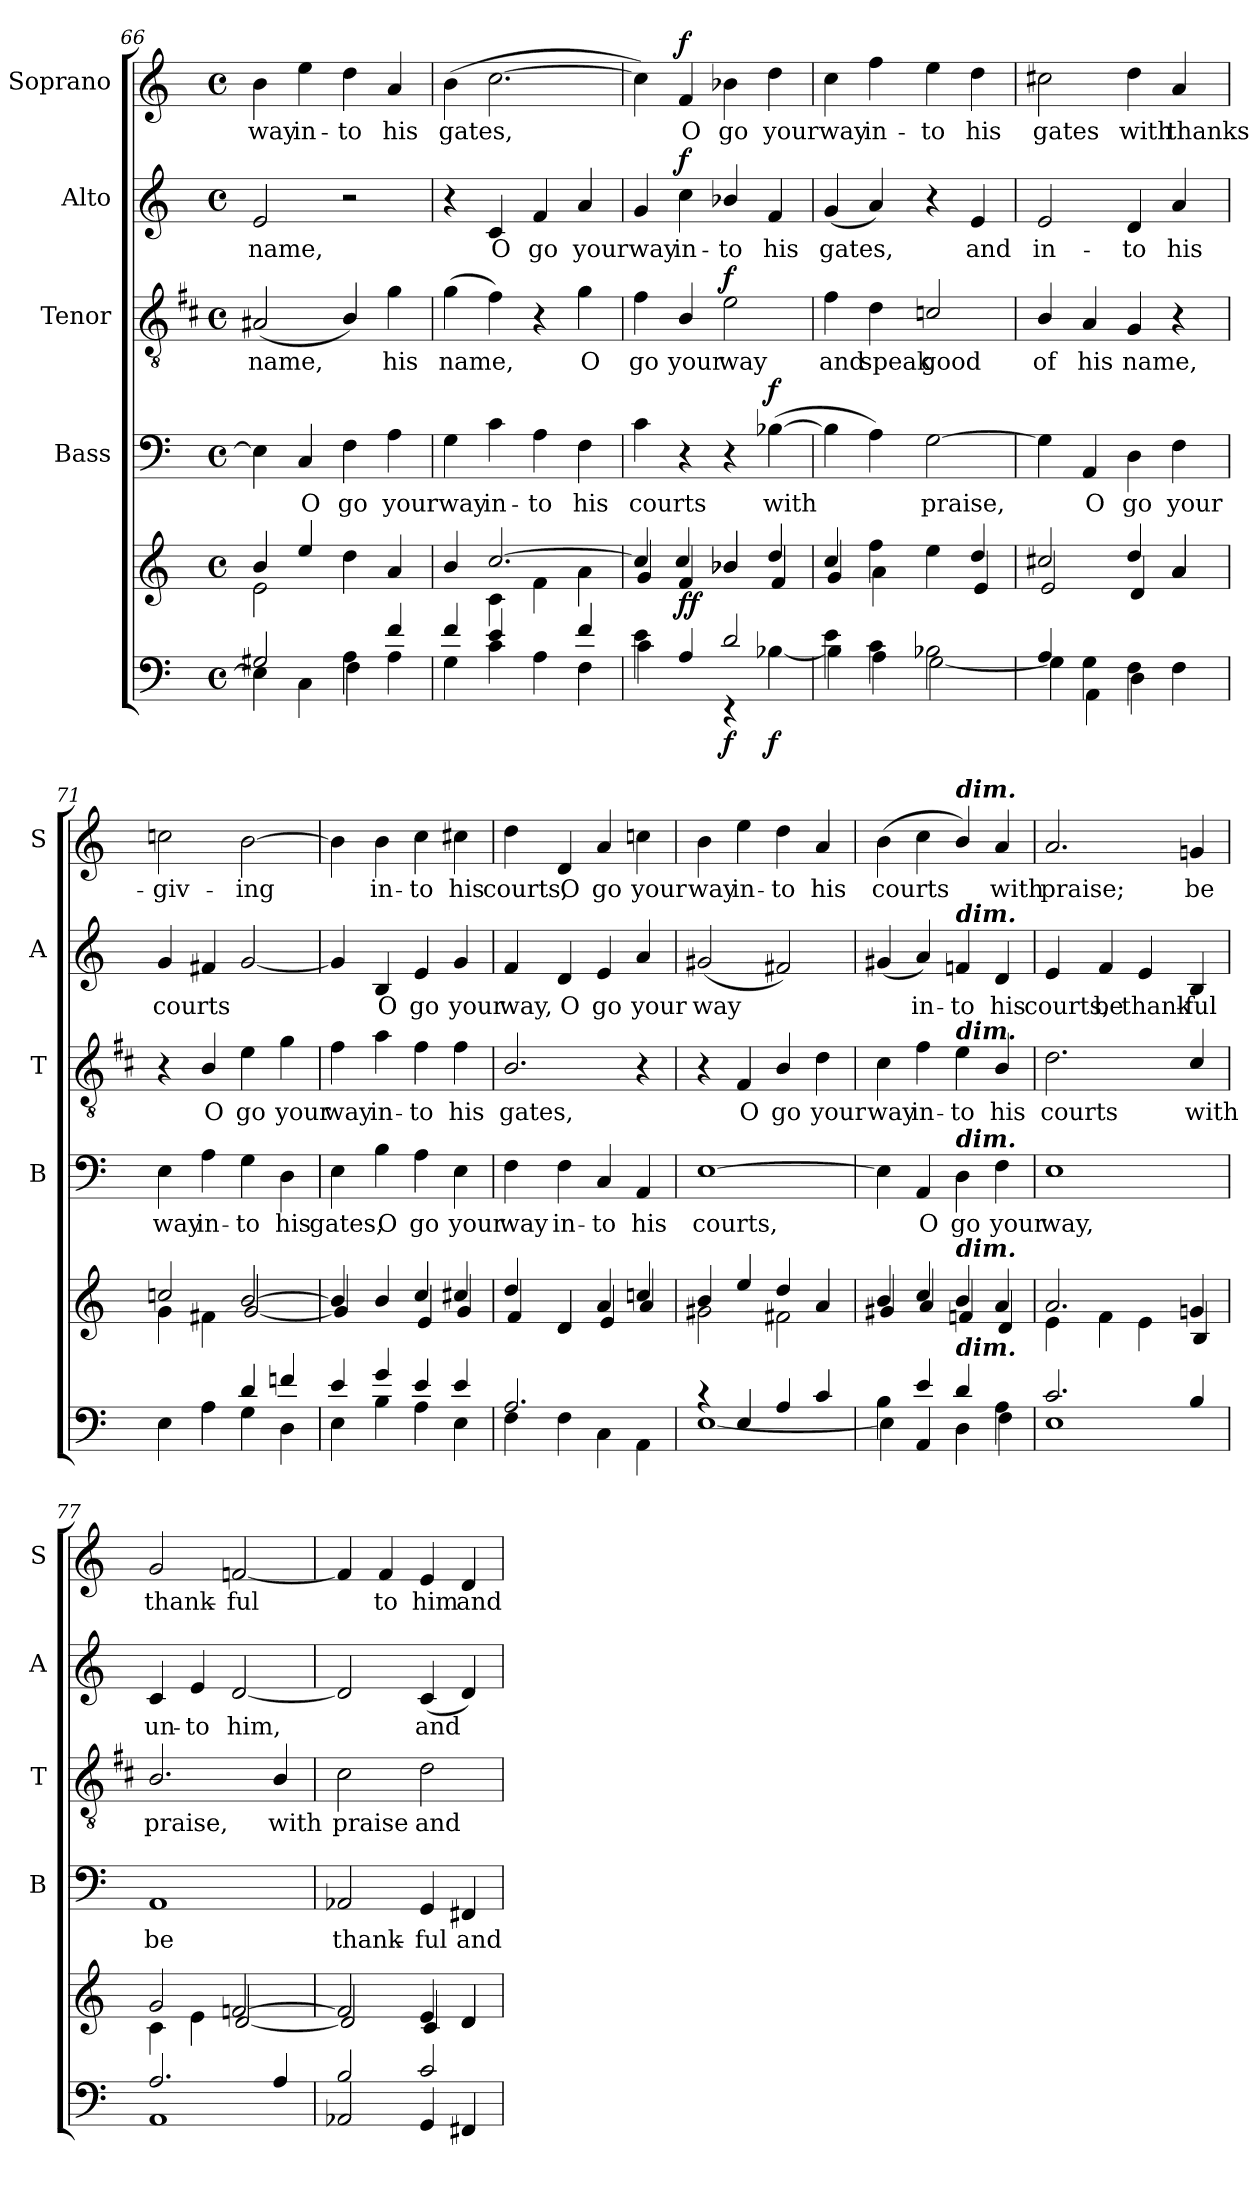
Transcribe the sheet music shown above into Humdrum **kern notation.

**kern	**dynam	**kern	**dynam	**kern	**text	**dynam	**kern	**text	**dynam	**kern	**text	**dynam	**kern	**text	**dynam
*part6	*part6	*part5	*part5	*part4	*part4	*part4	*part3	*part3	*part3	*part2	*part2	*part2	*part1	*part1	*part1
*staff6	*staff6	*staff5	*staff5	*staff4	*staff4	*staff4	*staff3	*staff3	*staff3	*staff2	*staff2	*staff2	*staff1	*staff1	*staff1
*	*	*	*	*I"Bass	*	*	*I"Tenor	*	*	*I"Alto	*	*	*I"Soprano	*	*
*	*	*	*	*I'B	*	*	*I'T	*	*	*I'A	*	*	*I'S	*	*
*clefF4	*	*clefG2	*	*clefF4	*	*	*clefGv2	*	*	*clefG2	*	*	*clefG2	*	*
*	*	*	*	*	*	*	*ITrd1c2	*	*	*	*	*	*	*	*
*k[]	*	*k[]	*	*k[]	*	*	*k[]	*	*	*k[]	*	*	*k[]	*	*
*C:	*	*C:	*	*C:	*	*	*C:	*	*	*C:	*	*	*C:	*	*
*M4/4	*	*M4/4	*	*M4/4	*	*	*M4/4	*	*	*M4/4	*	*	*M4/4	*	*
*met(c)	*	*met(c)	*	*met(c)	*	*	*met(c)	*	*	*met(c)	*	*	*met(c)	*	*
=66	=66	=66	=66	=66	=66	=66	=66	=66	=66	=66	=66	=66	=66	=66	=66
*^	*	*^	*	*	*	*	*	*	*	*	*	*	*	*	*
!	!	!	!	!	!	!	!	!	!	!LO:LY:b	!	!	!LO:LY:b	!	!	!LO:LY:b	!
2G#X/	4E\]	.	4b/	2e\	.	4E\]	.	.	(<2G#X/	name,	.	2e/	name,	.	4b\	way	.
!	!	!	!	!	!	!	!LO:LY:b	!	!	!	!	!	!	!	!	!LO:LY:b	!
.	4C\	.	4ee/	.	.	4C/	O	.	.	.	.	.	.	.	4ee\	in-	.
!	!	!	!	!	!	!	!LO:LY:b	!	!	!	!	!	!	!	!	!LO:LY:b	!
4A\	4F\	.	4dd\	2ryy	.	4F\	go	.	4A/)	.	.	2r	.	.	4dd\	-to	.
!	!	!	!	!	!	!	!LO:LY:b	!	!	!LO:LY:b	!	!	!	!	!	!LO:LY:b	!
4f/	4A\	.	4a/	.	.	4A\	your	.	4f\	his	.	.	.	.	4a/	his	.
!!LO:PB:g=z
=67	=67	=67	=67	=67	=67	=67	=67	=67	=67	=67	=67	=67	=67	=67	=67	=67	=67
!	!	!	!	!	!	!	!LO:LY:b	!	!	!LO:LY:b	!	!	!	!	!	!LO:LY:b	!
4f/	4G\	.	4b/	4ryy	.	4G\	way	.	(>4f\	name,	.	4r	.	.	(>4b\	gates,	.
!	!	!	!	!	!	!	!LO:LY:b	!	!	!	!	!	!LO:LY:b	!	!	!	!
4e/	4c\	.	[2.cc/	4c\	.	4c\	in-	.	4e\)	.	.	4c/	O	.	[2.cc\	.	.
!	!	!	!	!	!	!	!LO:LY:b	!	!	!	!	!	!LO:LY:b	!	!	!	!
4ryy	4A\	.	.	4f\	.	4A\	-to	.	4r	.	.	4f/	go	.	.	.	.
!	!	!	!	!	!	!	!LO:LY:b	!	!	!LO:LY:b	!	!	!LO:LY:b	!	!	!	!
4f/	4F\	.	.	4a\	.	4F\	his	.	4f\	O	.	4a/	your	.	.	.	.
=68	=68	=68	=68	=68	=68	=68	=68	=68	=68	=68	=68	=68	=68	=68	=68	=68	=68
!	!	!	!	!	!	!	!LO:LY:b	!	!	!LO:LY:b	!	!	!LO:LY:b	!	!	!	!
4e\	4c\	.	4cc/]	4g/	.	4c\	courts	.	4e\	go	.	4g/	way	.	4cc\])	.	.
!	!	!	!	!	!LO:DY:b	!	!	!	!	!LO:LY:b	!	!	!LO:LY:b	!	!	!LO:LY:b	!
!	!	!	!	!	!LO:DY:n=1:b	!	!	!	!	!	!	!	!	!LO:DY:b	!	!	!LO:DY:b
4A/	4ryy	.	4f/	4cc/	f f	4r	.	.	4A/	your	.	4cc\	in-	f	4f/	O	f
!	!	!LO:DY:b	!	!	!	!	!	!	!	!LO:LY:b	!LO:DY:b	!	!LO:LY:b	!	!	!LO:LY:b	!
2d/	4rEE	f	4b-X/	4b-/	.	4r	.	.	2d\	way	f	4b-X/	-to	.	4b-X\	go	.
!	!	!LO:DY:b	!	!	!	!	!LO:LY:b	!LO:DY:b	!	!	!	!	!LO:LY:b	!	!	!LO:LY:b	!
.	[4B-X\	f	4dd/	4f/	.	(>[4B-X\	with	f	.	.	.	4f/	his	.	4dd\	your	.
=69	=69	=69	=69	=69	=69	=69	=69	=69	=69	=69	=69	=69	=69	=69	=69	=69	=69
!	!	!	!	!	!	!	!	!	!	!LO:LY:b	!	!	!LO:LY:b	!	!	!LO:LY:b	!
4e\	4B-\]	.	4cc/	4g/	.	4B-\]	.	.	4e\	and	.	(<4g/	gates,	.	4cc\	way	.
!	!	!	!	!	!	!	!	!	!	!LO:LY:b	!	!	!	!	!	!LO:LY:b	!
4c\	4A\	.	4ff\	4a\	.	4A\)	.	.	4c\	speak	.	4a/)	.	.	4ff\	in-	.
!	!	!	!	!	!	!	!LO:LY:b	!	!	!LO:LY:b	!	!	!	!	!	!LO:LY:b	!
2B-X\	[2G\	.	4ee\	4ryy	.	[2G\	praise,	.	2B-X/	good	.	4r	.	.	4ee\	-to	.
!	!	!	!	!	!	!	!	!	!	!	!	!	!LO:LY:b	!	!	!LO:LY:b	!
.	.	.	4dd/	4e/	.	.	.	.	.	.	.	4e/	and	.	4dd\	his	.
=70	=70	=70	=70	=70	=70	=70	=70	=70	=70	=70	=70	=70	=70	=70	=70	=70	=70
!	!	!	!	!	!	!	!	!	!	!LO:LY:b	!	!	!LO:LY:b	!	!	!LO:LY:b	!
4A/	4G\]	.	2cc#X/	2e/	.	4G\]	.	.	4A/	of	.	2e/	in-	.	2cc#X\	gates	.
!	!	!	!	!	!	!	!LO:LY:b	!	!	!LO:LY:b	!	!	!	!	!	!	!
4G\	4AA\	.	.	.	.	4AA/	O	.	4G/	his	.	.	.	.	.	.	.
!	!	!	!	!	!	!	!LO:LY:b	!	!	!LO:LY:b	!	!	!LO:LY:b	!	!	!LO:LY:b	!
4F\	4D\	.	4dd/	4d/	.	4D\	go	.	4F/	name,	.	4d/	-to	.	4dd\	with	.
!	!	!	!	!	!	!	!LO:LY:b	!	!	!	!	!	!LO:LY:b	!	!	!LO:LY:b	!
4ryy	4F\	.	4a/	4a/	.	4F\	your	.	4r	.	.	4a/	his	.	4a/	thanks-	.
=71	=71	=71	=71	=71	=71	=71	=71	=71	=71	=71	=71	=71	=71	=71	=71	=71	=71
!	!	!	!	!	!	!	!LO:LY:b	!	!	!	!	!	!LO:LY:b	!	!	!LO:LY:b	!
4ryy	4E\	.	2ccni/	4g\	.	4E\	way	.	4r	.	.	4g/	courts	.	2ccni\	-giv-	.
!	!	!	!	!	!	!	!LO:LY:b	!	!	!LO:LY:b	!	!	!	!	!	!	!
4A\	4A\	.	.	4f#X\	.	4A\	in-	.	4A/	O	.	4f#X/	.	.	.	.	.
!	!	!	!	!	!	!	!LO:LY:b	!	!	!LO:LY:b	!	!	!	!	!	!LO:LY:b	!
4d/	4G\	.	[2b/	[2g/	.	4G\	-to	.	4d\	go	.	[2g/	.	.	[2b\	-ing	.
!	!	!	!	!	!	!	!LO:LY:b	!	!	!LO:LY:b	!	!	!	!	!	!	!
4fn/	4D\	.	.	.	.	4D\	his	.	4f\	your	.	.	.	.	.	.	.
!!LO:LB:g=z
=72	=72	=72	=72	=72	=72	=72	=72	=72	=72	=72	=72	=72	=72	=72	=72	=72	=72
!	!	!	!	!	!	!	!LO:LY:b	!	!	!LO:LY:b	!	!	!	!	!	!	!
4e/	4E\	.	4b/]	4g/]	.	4E\	gates,	.	4e\	way	.	4g/]	.	.	4b\]	.	.
!	!	!	!	!	!	!	!LO:LY:b	!	!	!LO:LY:b	!	!	!LO:LY:b	!	!	!LO:LY:b	!
4g/	4B\	.	4b/	4B\yy	.	4B\	O	.	4g\	in-	.	4B/	O	.	4b\	in-	.
!	!	!	!	!	!	!	!LO:LY:b	!	!	!LO:LY:b	!	!	!LO:LY:b	!	!	!LO:LY:b	!
4e/	4A\	.	4cc/	4e/	.	4A\	go	.	4e\	-to	.	4e/	go	.	4cc\	-to	.
!	!	!	!	!	!	!	!LO:LY:b	!	!	!LO:LY:b	!	!	!LO:LY:b	!	!	!LO:LY:b	!
4e/	4E\	.	4cc#X/	4g/	.	4E\	your	.	4e\	his	.	4g/	your	.	4cc#X\	his	.
=73	=73	=73	=73	=73	=73	=73	=73	=73	=73	=73	=73	=73	=73	=73	=73	=73	=73
!	!	!	!	!	!	!	!LO:LY:b	!	!	!LO:LY:b	!	!	!LO:LY:b	!	!	!LO:LY:b	!
2.A/	4F\	.	4dd/	4f/	.	4F\	way	.	2.A/	gates,	.	4f/	way,	.	4dd\	courts,	.
!	!	!	!	!	!	!	!LO:LY:b	!	!	!	!	!	!LO:LY:b	!	!	!LO:LY:b	!
.	4F\	.	4d/	4d/	.	4F\	in-	.	.	.	.	4d/	O	.	4d/	O	.
!	!	!	!	!	!	!	!LO:LY:b	!	!	!	!	!	!LO:LY:b	!	!	!LO:LY:b	!
.	4C\	.	4a/	4e/	.	4C/	-to	.	.	.	.	4e/	go	.	4a/	go	.
!	!	!	!	!	!	!	!LO:LY:b	!	!	!	!	!	!LO:LY:b	!	!	!LO:LY:b	!
4ryy	4AA\	.	4ccni/	4a/	.	4AA/	his	.	4r	.	.	4a/	your	.	4ccni\	your	.
=74	=74	=74	=74	=74	=74	=74	=74	=74	=74	=74	=74	=74	=74	=74	=74	=74	=74
!	!	!	!	!	!	!	!LO:LY:b	!	!	!	!	!	!LO:LY:b	!	!	!LO:LY:b	!
4rc	[1E	.	4b/	2g#X\	.	[1E	courts,	.	4r	.	.	(<2g#X/	way	.	4b\	way	.
!	!	!	!	!	!	!	!	!	!	!LO:LY:b	!	!	!	!	!	!LO:LY:b	!
4E/	.	.	4ee/	.	.	.	.	.	4E/	O	.	.	.	.	4ee\	in-	.
!	!	!	!	!	!	!	!	!	!	!LO:LY:b	!	!	!	!	!	!LO:LY:b	!
4A/	.	.	4dd/	2f#X\	.	.	.	.	4A/	go	.	2f#X/)	.	.	4dd\	-to	.
!	!	!	!	!	!	!	!	!	!	!LO:LY:b	!	!	!	!	!	!LO:LY:b	!
4c/	.	.	4a/	.	.	.	.	.	4c\	your	.	.	.	.	4a/	his	.
=75	=75	=75	=75	=75	=75	=75	=75	=75	=75	=75	=75	=75	=75	=75	=75	=75	=75
!	!	!	!	!	!	!	!	!	!	!LO:LY:b	!	!	!	!	!	!LO:LY:b	!
4B\	4E\]	.	4b/	4g#X/	.	4E\]	.	.	4B\	way	.	(<4g#X/	.	.	(>4b\	courts	.
!	!	!	!	!	!	!	!LO:LY:b	!	!	!LO:LY:b	!	!	!LO:LY:b	!	!	!	!
4e/	4AA/	.	4cc/	4a/	.	4AA/	O	.	4e\	in-	.	4a/)	in-	.	4cc\	.	.
!	!	!	!	!	!	!	!	!	!	!	!	!	!	!	!LO:TX:a:Bi:t=dim.	!	!
!	!	!	!	!	!	!	!	!	!	!	!	!LO:TX:a:Bi:t=dim.	!	!	!	!	!
!	!	!	!	!	!	!	!	!	!LO:TX:a:Bi:t=dim.	!	!	!	!	!	!	!	!
!	!	!	!	!	!	!LO:TX:a:Bi:t=dim.	!	!	!	!	!	!	!	!	!	!	!
!	!	!	!LO:TX:a:Bi:t=dim.	!	!	!	!	!	!	!	!	!	!	!	!	!	!
!LO:TX:a:Bi:t=dim.	!	!	!	!	!	!	!	!	!	!	!	!	!	!	!	!	!
!	!	!	!	!	!	!	!LO:LY:b	!	!	!LO:LY:b	!	!	!LO:LY:b	!	!	!	!
4d/	4D\	.	4b/	4fn/	.	4D\	go	.	4d\	-to	.	4fni/	-to	.	4b/)	.	.
!	!	!	!	!	!	!	!LO:LY:b	!	!	!LO:LY:b	!	!	!LO:LY:b	!	!	!LO:LY:b	!
4A\	4F\	.	4a/	4d/	.	4F\	your	.	4A/	his	.	4d/	his	.	4a/	with	.
=76	=76	=76	=76	=76	=76	=76	=76	=76	=76	=76	=76	=76	=76	=76	=76	=76	=76
!	!	!	!	!	!	!	!LO:LY:b	!	!	!LO:LY:b	!	!	!LO:LY:b	!	!	!LO:LY:b	!
2.c/	1E	.	2.a/	4e\	.	1E	way,	.	2.c\	courts	.	4e/	courts,	.	2.a/	praise;	.
!	!	!	!	!	!	!	!	!	!	!	!	!	!LO:LY:b	!	!	!	!
.	.	.	.	4f\	.	.	.	.	.	.	.	4f/	be	.	.	.	.
!	!	!	!	!	!	!	!	!	!	!	!	!	!LO:LY:b	!	!	!	!
.	.	.	.	4e\	.	.	.	.	.	.	.	4e/	thank-	.	.	.	.
!	!	!	!	!	!	!	!	!	!	!LO:LY:b	!	!	!LO:LY:b	!	!	!LO:LY:b	!
4B/	.	.	4gni/	4B/	.	.	.	.	4B/	with	.	4B/	-ful	.	4gni/	be	.
=77	=77	=77	=77	=77	=77	=77	=77	=77	=77	=77	=77	=77	=77	=77	=77	=77	=77
!	!	!	!	!	!	!	!LO:LY:b	!	!	!LO:LY:b	!	!	!LO:LY:b	!	!	!LO:LY:b	!
2.A/	1AA	.	2g/	4c\	.	1AA	be	.	2.A/	praise,	.	4c/	un-	.	2g/	thank-	.
!	!	!	!	!	!	!	!	!	!	!	!	!	!LO:LY:b	!	!	!	!
.	.	.	.	4e\	.	.	.	.	.	.	.	4e/	-to	.	.	.	.
!	!	!	!	!	!	!	!	!	!	!	!	!	!LO:LY:b	!	!	!LO:LY:b	!
.	.	.	[2fni/	[2d/	.	.	.	.	.	.	.	[2d/	him,	.	[2fni/	-ful	.
!	!	!	!	!	!	!	!	!	!	!LO:LY:b	!	!	!	!	!	!	!
4A/	.	.	.	.	.	.	.	.	4A/	with	.	.	.	.	.	.	.
!!LO:PB:g=z
=78	=78	=78	=78	=78	=78	=78	=78	=78	=78	=78	=78	=78	=78	=78	=78	=78	=78
!	!	!	!	!	!	!	!LO:LY:b	!	!	!LO:LY:b	!	!	!	!	!	!	!
2B/	2AA-X/	.	2f/]	2d/]	.	2AA-X/	thank-	.	2B\	praise	.	2d/]	.	.	4f/]	.	.
!	!	!	!	!	!	!	!	!	!	!	!	!	!	!	!	!LO:LY:b	!
.	.	.	.	.	.	.	.	.	.	.	.	.	.	.	4f/	to	.
!	!	!	!	!	!	!	!LO:LY:b	!	!	!LO:LY:b	!	!	!LO:LY:b	!	!	!LO:LY:b	!
2c/	4GG/	.	4e/	4c/	.	4GG/	-ful	.	2c\	and	.	(<4c/	and	.	4e/	him	.
!	!	!	!	!	!	!	!LO:LY:b	!	!	!	!	!	!	!	!	!LO:LY:b	!
.	4FF#X/	.	4d/	4d/	.	4FF#X/	and	.	.	.	.	4d/)	.	.	4d/	and	.
*v	*v	*	*	*	*	*	*	*	*	*	*	*	*	*	*	*	*
*	*	*v	*v	*	*	*	*	*	*	*	*	*	*	*	*	*
=	=	=	=	=	=	=	=	=	=	=	=	=	=	=	=
*-	*-	*-	*-	*-	*-	*-	*-	*-	*-	*-	*-	*-	*-	*-	*-
